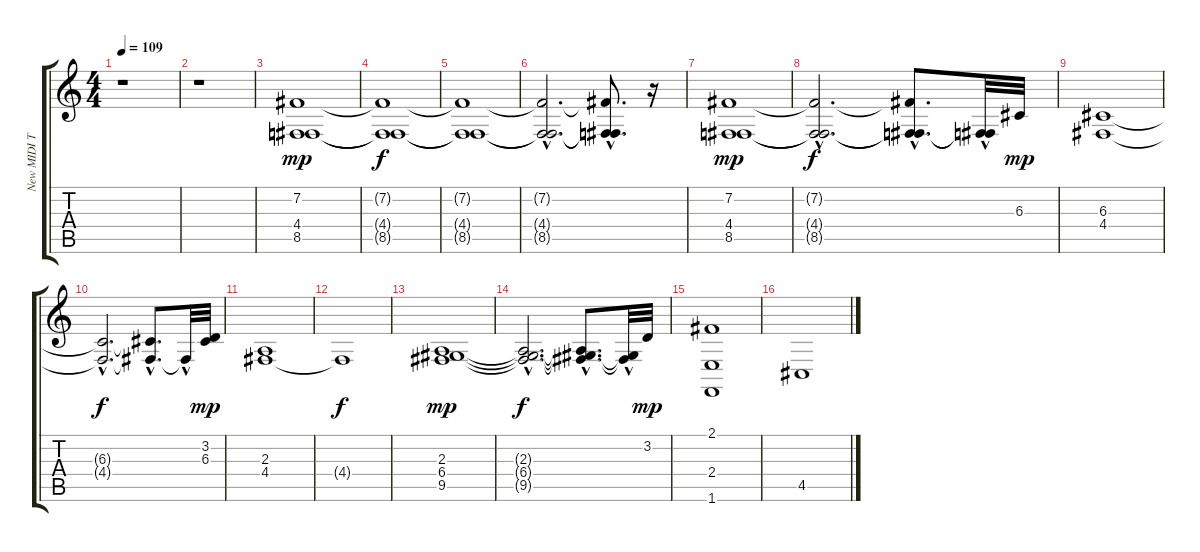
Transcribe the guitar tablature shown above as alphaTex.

\track ("New MIDI Track" "New MIDI T") {instrument drawbarorgan}
\staff {score tabs}
\tuning (E4 B3 G3 D3 A2 E2) {hide}
\ts (4 4)
\tempo 109
\clef g2
\ks c
r.1{dy mp instrument drawbarorgan} |
r.1 |
(7.2 4.4 8.5).1 |
(7.2{t} 4.4{t} 8.5{t}).1{dy f} |
(7.2{t} 4.4{t} 8.5{t}).1 |
(7.2{hac t} 4.4{hac t} 8.5{hac t}).2{d} (7.2{hac t} 4.4{t} 8.5{t}).8{d} r.16 |
(7.2 4.4 8.5).1{dy mp} |
(7.2{hac t} 4.4{hac t} 8.5{hac t}).2{d dy f} (7.2{hac t} 4.4{hac t} 8.5{hac t}).8{d} (4.4{t} 8.5{hac t}).32 6.3.32{dy mp} |
(6.3 4.4).1 |
(6.3{hac t} 4.4{hac t}).2{d dy f} (6.3{t} 4.4{hac t}).8{d} 4.4{hac t}.32 (3.2 6.3).32{dy mp} |
(2.3 4.4).1 |
4.4{t}.1{dy f} |
(2.3 6.4 9.5).1{dy mp} |
(2.3{hac t} 6.4{hac t} 9.5{hac t}).2{d dy f} (2.3{t} 6.4{hac t} 9.5{hac t}).8{d} (6.4{hac t} 9.5{hac t}).32 3.2.32{dy mp} |
(2.1 2.4 1.6).1 |
4.5.1
